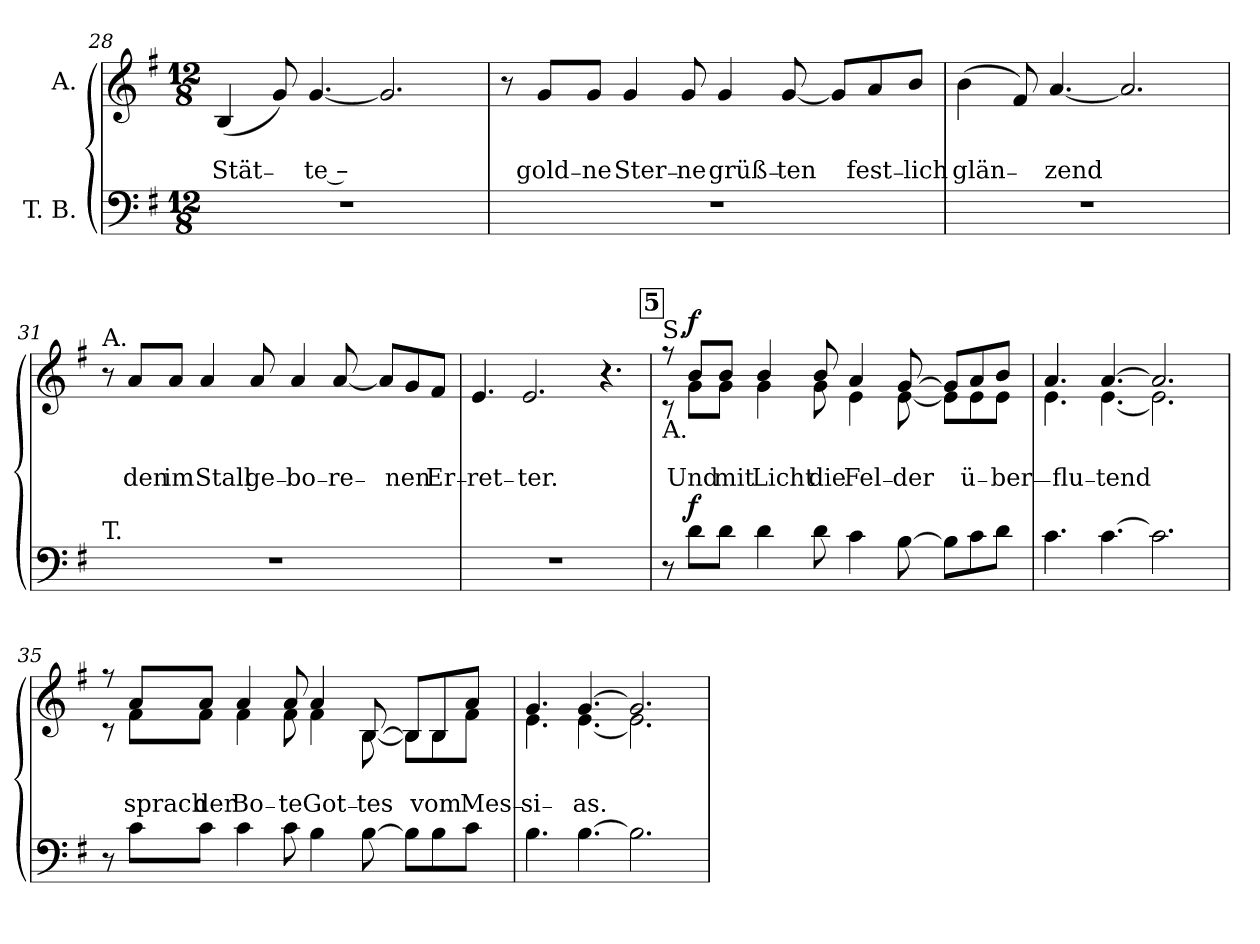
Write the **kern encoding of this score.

**kern	**dynam	**kern	**text	**text	**dynam
*part2	*part2	*part1	*part1	*part1	*part1
*staff2	*staff2	*staff1	*staff1	*staff1	*staff1
*I"T. B.	*	*I"A.	*	*	*
!!LO:LB:g=z
*clefF4	*	*clefG2	*	*	*
*k[f#]	*	*k[f#]	*	*	*
*e:	*	*e:	*	*	*
*M12/8	*	*M12/8	*	*	*
=28	=28	=28	=28	=28	=28
!	!	!	!	!LO:LY:b	!
1.r	.	(<4B/	.	Stät₋	.
.	.	8g/)	.	.	.
!	!	!	!	!LO:LY:b	!
.	.	[4.g/	.	te –	.
.	.	2.g/]	.	.	.
=29	=29	=29	=29	=29	=29
1.r	.	8r	.	.	.
!	!	!	!	!LO:LY:b	!
.	.	8g/L	.	gold₋	.
!	!	!	!	!LO:LY:b	!
.	.	8g/J	.	ne	.
!	!	!	!	!LO:LY:b	!
.	.	4g/	.	Ster₋	.
!	!	!	!	!LO:LY:b	!
.	.	8g/	.	ne	.
!	!	!	!	!LO:LY:b	!
.	.	4g/	.	grüß₋	.
!	!	!	!	!LO:LY:b	!
.	.	[8g/	.	ten	.
.	.	8g/L]	.	.	.
!	!	!	!	!LO:LY:b	!
.	.	8a/	.	fest₋	.
!	!	!	!	!LO:LY:b	!
.	.	8b/J	.	lich	.
=30	=30	=30	=30	=30	=30
!	!	!	!	!LO:LY:b	!
1.r	.	(>4b\	.	glän₋	.
.	.	8f#/)	.	.	.
!	!	!	!	!LO:LY:b	!
.	.	[4.a/	.	zend	.
.	.	2.a/]	.	.	.
!!LO:PB:g=z
=31	=31	=31	=31	=31	=31
!	!	!LO:TX:a:t=A.	!	!	!
!LO:TX:a:t=T.	!	!	!	!	!
1.r	.	8r	.	.	.
!	!	!	!	!LO:LY:b	!
.	.	8a/L	.	den	.
!	!	!	!	!LO:LY:b	!
.	.	8a/J	.	im	.
!	!	!	!	!LO:LY:b	!
.	.	4a/	.	Stall	.
!	!	!	!	!LO:LY:b	!
.	.	8a/	.	ge₋	.
!	!	!	!	!LO:LY:b	!
.	.	4a/	.	bo₋	.
!	!	!	!	!LO:LY:b	!
.	.	[8a/	.	re₋	.
.	.	8a/L]	.	.	.
!	!	!	!	!LO:LY:b	!
.	.	8g/	.	nen	.
!	!	!	!	!LO:LY:b	!
.	.	8f#/J	.	Er₋	.
=32	=32	=32	=32	=32	=32
!	!	!	!	!LO:LY:b	!
1.r	.	4.e/	.	ret₋	.
!	!	!	!	!LO:LY:b	!
.	.	2.e/	.	ter.	.
.	.	4.r	.	.	.
!!LO:REH:place=s1:a:B:fs=10.5:t=5
=33	=33	=33	=33	=33	=33
*	*	*^	*	*	*
!	!	!LO:TX:a:t=S.	!	!	!	!
!	!	!LO:TX:b:t=A.	!	!	!	!
8r	.	8rff	8rc	.	.	.
!	!LO:DY:a	!	!	!	!LO:LY:b	!LO:DY:a
8d\L	f	8b/L	8g\L	.	Und	f
!	!	!	!	!	!LO:LY:b	!
8d\J	.	8b/J	8g\J	.	mit	.
!	!	!	!	!	!LO:LY:b	!
4d\	.	4b/	4g\	.	Licht	.
!	!	!	!	!	!LO:LY:b	!
8d\	.	8b/	8g\	.	die	.
!	!	!	!	!	!LO:LY:b	!
4c\	.	4a/	4e\	.	Fel₋	.
!	!	!	!	!	!LO:LY:b	!
[8B\	.	[>8g/	[<8e\	.	der	.
8B\L]	.	8g/L]	8e\L]	.	.	.
!	!	!	!	!	!LO:LY:b	!
8c\	.	8a/	8e\	.	ü₋	.
!	!	!	!	!	!LO:LY:b	!
8d\J	.	8b/J	8e\J	.	ber₋	.
!!LO:LB:g=z	!!
=34	=34	=34	=34	=34	=34	=34
!	!	!	!	!	!LO:LY:b	!
4.c\	.	4.a/	4.e\	.	₋flu₋	.
!	!	!	!	!	!LO:LY:b	!
[4.c\	.	[>4.a/	[<4.e\	.	tend	.
2.c\]	.	2.a/]	2.e\]	.	.	.
=35	=35	=35	=35	=35	=35	=35
8r	.	8rff	8rc	.	.	.
!	!	!	!	!	!LO:LY:b	!
8c\L	.	8a/L	8f#\L	.	sprach	.
!	!	!	!	!	!LO:LY:b	!
8c\J	.	8a/J	8f#\J	.	der	.
!	!	!	!	!	!LO:LY:b	!
4c\	.	4a/	4f#\	.	Bo₋	.
!	!	!	!	!	!LO:LY:b	!
8c\	.	8a/	8f#\	.	te	.
!	!	!	!	!	!LO:LY:b	!
4B\	.	4a/	4f#\	.	Got₋	.
!	!	!	!	!	!LO:LY:b	!
[8B\	.	[>8B/	[<8B\	.	tes	.
8B\L]	.	8B/L]	8B\L]	.	.	.
!	!	!	!	!	!LO:LY:b	!
8B\	.	8B/	8B\	.	vom	.
!	!	!	!	!	!LO:LY:b	!
8c\J	.	8a/J	8f#\J	.	Mes₋	.
=36	=36	=36	=36	=36	=36	=36
!	!	!	!	!	!LO:LY:b	!
4.B\	.	4.g/	4.e\	.	si₋	.
!	!	!	!	!	!LO:LY:b	!
[4.B\	.	[>4.g/	[<4.e\	.	as.	.
2.B\]	.	2.g/]	2.e\]	.	.	.
*	*	*v	*v	*	*	*
=	=	=	=	=	=
*-	*-	*-	*-	*-	*-
